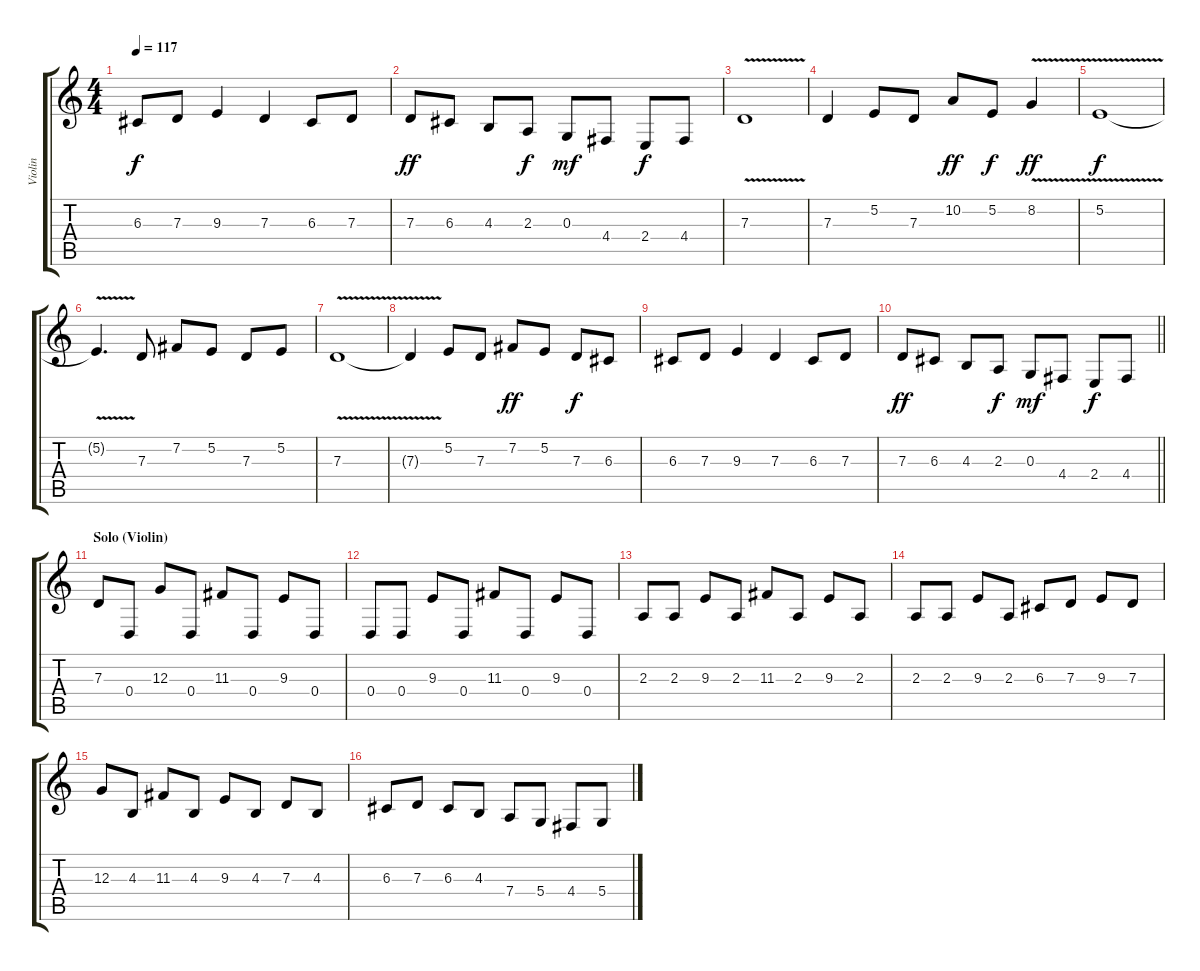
\track ("Violin" "Violin") {instrument violin}
\staff {score tabs}
\tuning (E4 B3 G3 D3 A2 E2) {hide}
\ts (4 4)
\tempo 117
\clef g2
\ks c
6.3.8{dy f} 7.3.8 9.3.4 7.3.4 6.3.8 7.3.8 |
7.3.8{dy ff} 6.3.8 4.3.8 2.3.8{dy f} 0.3.8{dy mf} 4.4.8 2.4.8{dy f} 4.4.8 |
7.3{v}.1 |
7.3.4 5.2.8 7.3.8 10.2.8{dy ff} 5.2.8{dy f} 8.2{v}.4{dy ff} |
5.2{v}.1{dy f} |
5.2{t}.4{d} 7.3.8 7.2.8 5.2.8 7.3.8 5.2.8 |
7.3{v}.1 |
7.3{t}.4 5.2.8 7.3.8 7.2.8{dy ff} 5.2.8 7.3.8{dy f} 6.3.8 |
6.3.8 7.3.8 9.3.4 7.3.4 6.3.8 7.3.8 |
\barLineRight lightlight
7.3.8{dy ff} 6.3.8 4.3.8 2.3.8{dy f} 0.3.8{dy mf} 4.4.8 2.4.8{dy f} 4.4.8 |
\section ("" "Solo (Violin)")
7.3.8{volume 15 balance 4} 0.4.8 12.3.8 0.4.8 11.3.8 0.4.8 9.3.8 0.4.8 |
0.4.8 0.4.8 9.3.8 0.4.8 11.3.8 0.4.8 9.3.8 0.4.8 |
2.3.8 2.3.8 9.3.8 2.3.8 11.3.8 2.3.8 9.3.8 2.3.8 |
2.3.8 2.3.8 9.3.8 2.3.8 6.3.8 7.3.8 9.3.8 7.3.8 |
12.3.8 4.3.8 11.3.8 4.3.8 9.3.8 4.3.8 7.3.8 4.3.8 |
6.3.8 7.3.8 6.3.8 4.3.8 7.4.8 5.4.8 4.4.8 5.4.8
